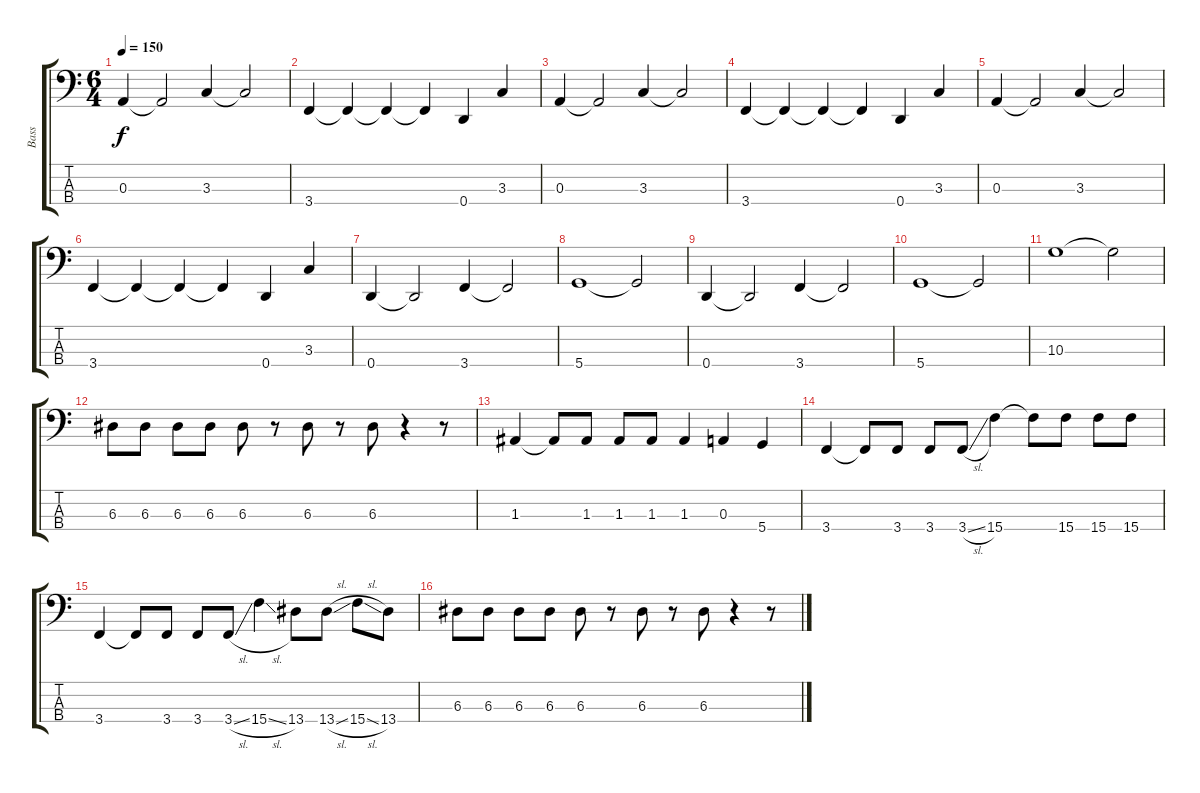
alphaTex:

\track ("Bass" "Bass") {instrument electricbassfinger}
\staff {score tabs}
\tuning (G2 D2 A1 D1) {hide}
\ts (6 4)
\tempo 150
\clef f4
\ks c
0.3.4{dy f} 0.3{t}.2 3.3.4 3.3{t}.2 |
3.4.4 3.4{t}.4 3.4{t}.4 3.4{t}.4 0.4.4 3.3.4 |
0.3.4 0.3{t}.2 3.3.4 3.3{t}.2 |
3.4.4 3.4{t}.4 3.4{t}.4 3.4{t}.4 0.4.4 3.3.4 |
0.3.4 0.3{t}.2 3.3.4 3.3{t}.2 |
3.4.4 3.4{t}.4 3.4{t}.4 3.4{t}.4 0.4.4 3.3.4 |
0.4.4 0.4{t}.2 3.4.4 3.4{t}.2 |
5.4.1 5.4{t}.2 |
0.4.4 0.4{t}.2 3.4.4 3.4{t}.2 |
5.4.1 5.4{t}.2 |
10.3.1 10.3{t}.2 |
6.3.8 6.3.8 6.3.8 6.3.8 6.3.8 r.8 6.3.8 r.8 6.3.8 r.4 r.8 |
1.3.4 1.3{t}.8 1.3.8 1.3.8 1.3.8 1.3.4 0.3.4 5.4.4 |
3.4.4 3.4{t}.8 3.4.8 3.4.8 3.4{sl}.8 15.4.4 15.4{t}.8 15.4.8 15.4.8 15.4.8 |
3.4.4 3.4{t}.8 3.4.8 3.4.8 3.4{sl}.8 15.4{sl}.4 13.4.8 13.4{sl}.8 15.4{sl}.8 13.4.8 |
6.3.8 6.3.8 6.3.8 6.3.8 6.3.8 r.8 6.3.8 r.8 6.3.8 r.4 r.8
